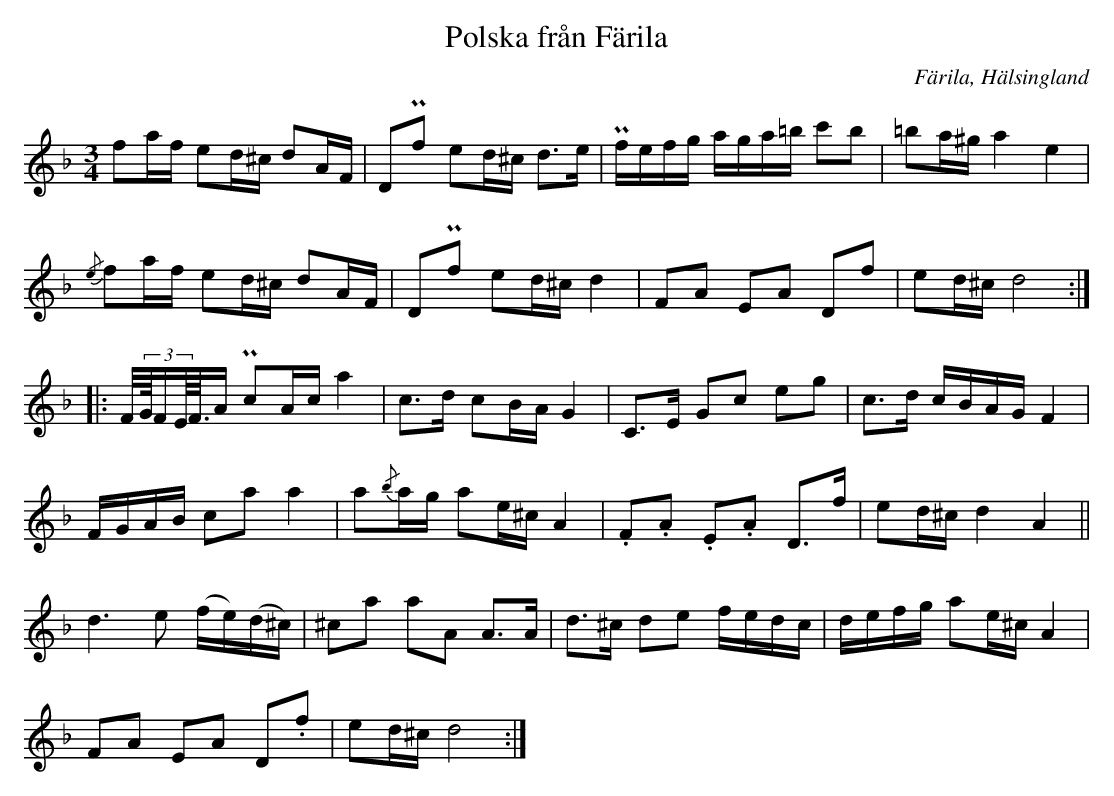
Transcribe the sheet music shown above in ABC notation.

X:1
T: Polska från Färila
O: Färila, Hälsingland
M: 3/4
L: 1/16
K: Dm
f2af e2d^c d2AF | D2Pf2 e2d^c d2>e2 | Pfefg aga=b c'2b2 | =b2a^g a4 e4 |
{/e}f2af e2d^c d2AF | D2Pf2 e2d^c d4 | F2A2 E2A2 D2f2 | e2d^c d8 ::
F/(3G//FE//F//>A2 Pc2Ac a4 | c2>d2 c2BA G4 | C2>E2 G2c2 e2g2 | c2>d2 cBAG F4 |
FGAB c2a2 a4 | a2{/b}ag a2e^c A4 | .F2.A2 .E2.A2 D2>f2 | e2d^c d4 A4 ||
d6e2 (fe)(d^c) | ^c2a2 a2A2 A2>A2 | d2>^c2 d2e2 fedc | defg a2e^c A4 |
F2A2 E2A2 D2.f2 | e2d^c d8 :|
